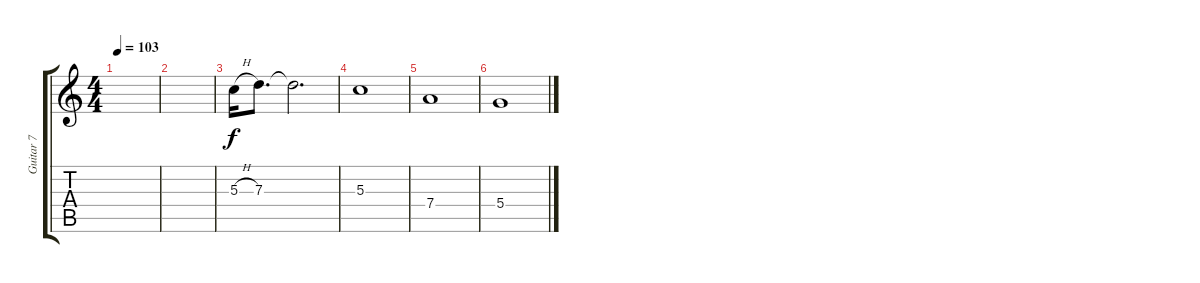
\track ("Guitar 7" "Guitar 7") {instrument overdrivenguitar}
\staff {score tabs}
\tuning (E4 B3 G3 D3 A2 E2) {hide}
\ts (4 4)
\tempo 103
\clef g2
\ks c
|
|
5.3{h}.16 7.3.8{d} 7.3{t}.2{d} |
5.3.1 |
7.4.1 |
5.4.1
